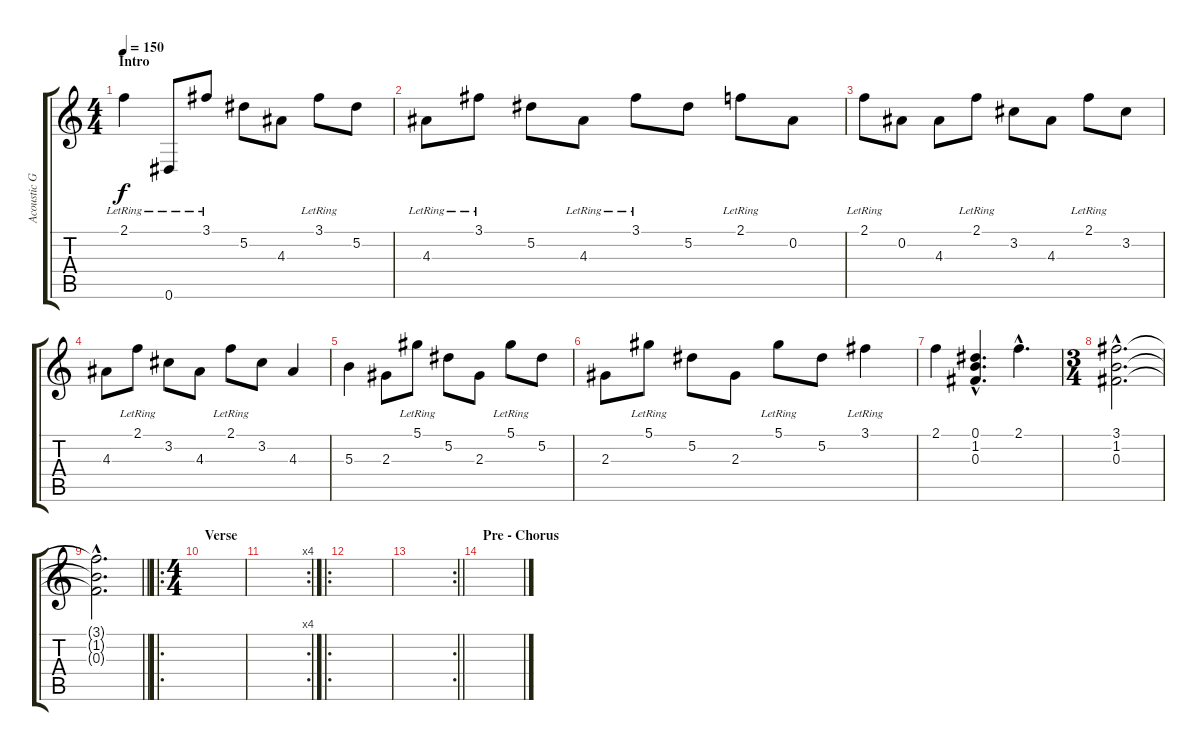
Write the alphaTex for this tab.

\track ("Acoustic Guitar" "Acoustic G") {instrument acousticguitarsteel}
\staff {score tabs}
\tuning (Eb4 Bb3 Gb3 Db3 Ab2 Eb2) {hide}
\ts (4 4)
\section ("" "Intro")
\tempo 150
\clef g2
\ks c
2.1{lr}.4{dy f instrument acousticguitarsteel} 0.6{lr}.8 3.1{lr}.8 5.2.8 4.3.8 3.1{lr}.8 5.2.8 |
4.3{lr}.8 3.1{lr}.8 5.2.8 4.3{lr}.8 3.1{lr}.8 5.2.8 2.1{lr}.8 0.2.8 |
2.1{lr}.8 0.2.8 4.3.8 2.1{lr}.8 3.2.8 4.3.8 2.1{lr}.8 3.2.8 |
4.3.8 2.1{lr}.8 3.2.8 4.3.8 2.1{lr}.8 3.2.8 4.3.4 |
5.3.4 2.3.8 5.1{lr}.8 5.2.8 2.3.8 5.1{lr}.8 5.2.8 |
2.3.8 5.1{lr}.8 5.2.8 2.3.8 5.1{lr}.8 5.2.8 3.1{lr}.4 |
2.1.4 (0.1{hac} 1.2{hac} 0.3{hac}).4{d} 2.1{hac}.4{d} |
\ts (3 4)
(3.1{hac} 1.2{hac} 0.3{hac}).2{d} |
\barLineRight lightlight
(3.1{hac t} 1.2{hac t} 0.3{hac t}).2{d} |
\ro
\ts (4 4)
\section ("" "Verse")
|
\rc 4
|
\ro
|
\rc 2
\barLineRight lightlight
|
\section ("" "Pre - Chorus")
